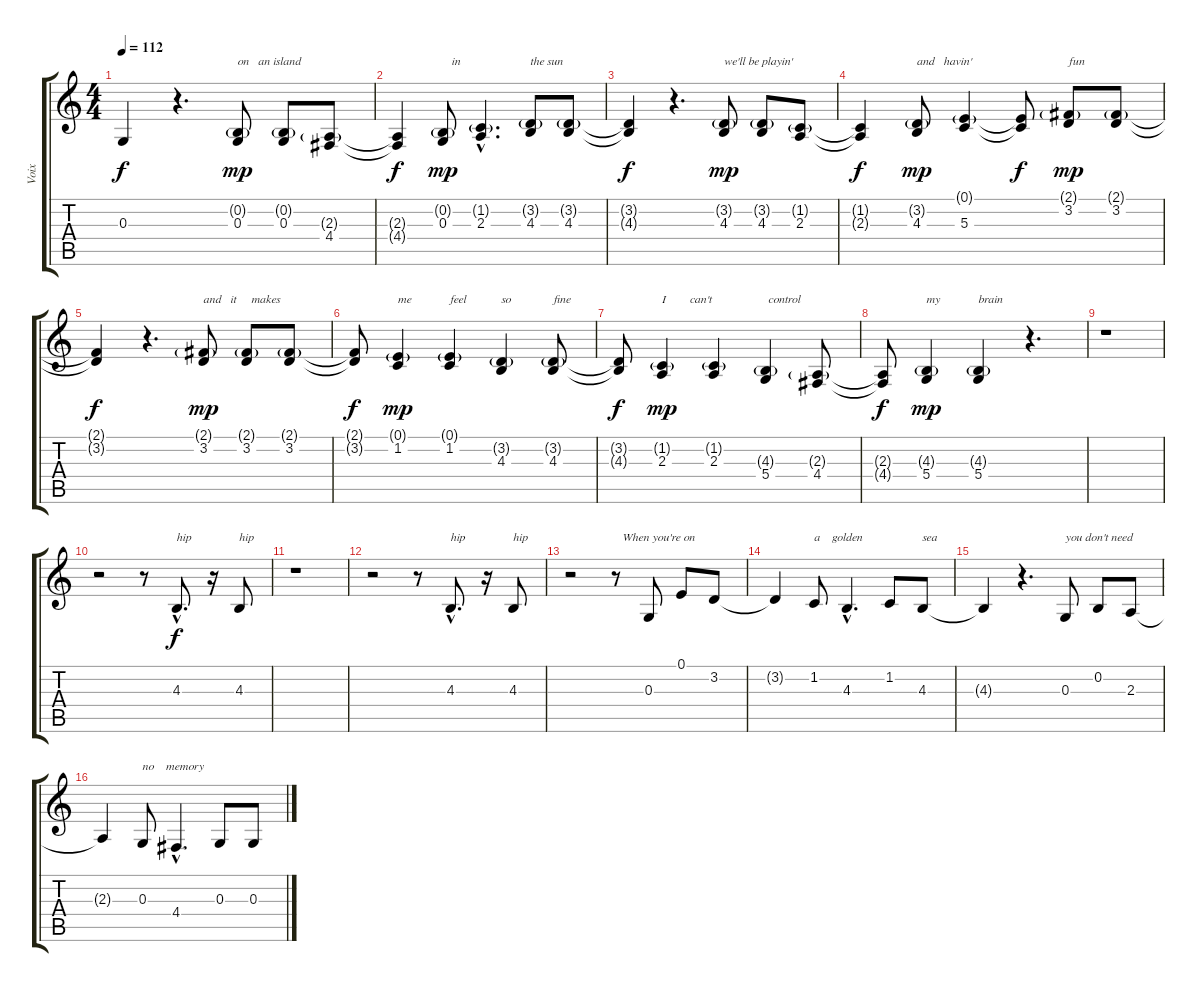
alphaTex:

\track ("Voix" "Voix") {instrument lead6voice}
\staff {score tabs}
\tuning (E4 B3 G3 D3 A2 E2) {hide}
\ts (4 4)
\tempo 112
\clef g2
\ks c
0.3{t}.4{dy f} r.4{d} (0.2{g} 0.3).8{txt "on   an island" dy mp} (0.2{g} 0.3).8 (2.3{g} 4.4).8 |
(2.3{t} 4.4{t}).4{dy f} (0.2{g} 0.3).8{txt "   in" dy mp} (1.2{g hac} 2.3{hac}).4{d} (3.2{g} 4.3).8{txt "the sun"} (3.2{g} 4.3).8 |
(3.2{t} 4.3{t}).4{dy f} r.4{d} (3.2{g} 4.3).8{txt "we'll be playin'" dy mp} (3.2{g} 4.3).8 (1.2{g} 2.3).8 |
(1.2{t} 2.3{t}).4{dy f} (3.2{g} 4.3).8{txt "and   havin'" dy mp} (0.1{g} 5.3).4 (0.1{t} 5.3{t}).8{dy f} (2.1{g} 3.2).8{txt "fun" dy mp} (2.1{g} 3.2).8 |
(2.1{t} 3.2{t}).4{dy f} r.4{d} (2.1{g} 3.2).8{txt "and   it     makes" dy mp} (2.1{g} 3.2).8 (2.1{g} 3.2).8 |
(2.1{t} 3.2{t}).8{dy f} (0.1{g} 1.2).4{txt "me" dy mp} (0.1{g} 1.2).4{txt "feel"} (3.2{g} 4.3).4{txt "so"} (3.2{g} 4.3).8{txt "fine"} |
(3.2{t} 4.3{t}).8{dy f} (1.2{g} 2.3).4{txt "I        can't" dy mp} (1.2{g} 2.3).4 (4.3{g} 5.4).4{txt " control"} (2.3{g} 4.4).8 |
(2.3{t} 4.4{t}).8{dy f} (4.3{g} 5.4).4{txt "my" dy mp} (4.3{g} 5.4).4{txt "brain"} r.4{d} |
r.1 |
r.2 r.8 4.3{hac}.8{d txt "hip" dy f} r.16 4.3.8{txt "hip"} |
r.1 |
r.2 r.8 4.3{hac}.8{d txt "hip"} r.16 4.3.8{txt "hip"} |
r.2 r.8{txt "  When you're on"} 0.3.8 0.1.8 3.2.8 |
3.2{t}.4 1.2.8{txt "a    golden"} 4.3{hac}.4{d} 1.2.8 4.3.8{txt "sea"} |
4.3{t}.4 r.4{d} 0.3.8{txt "you don't need"} 0.2.8 2.3.8 |
2.3{t}.4 0.3.8{txt "no    memory"} 4.4{hac}.4{d} 0.3.8 0.3.8
